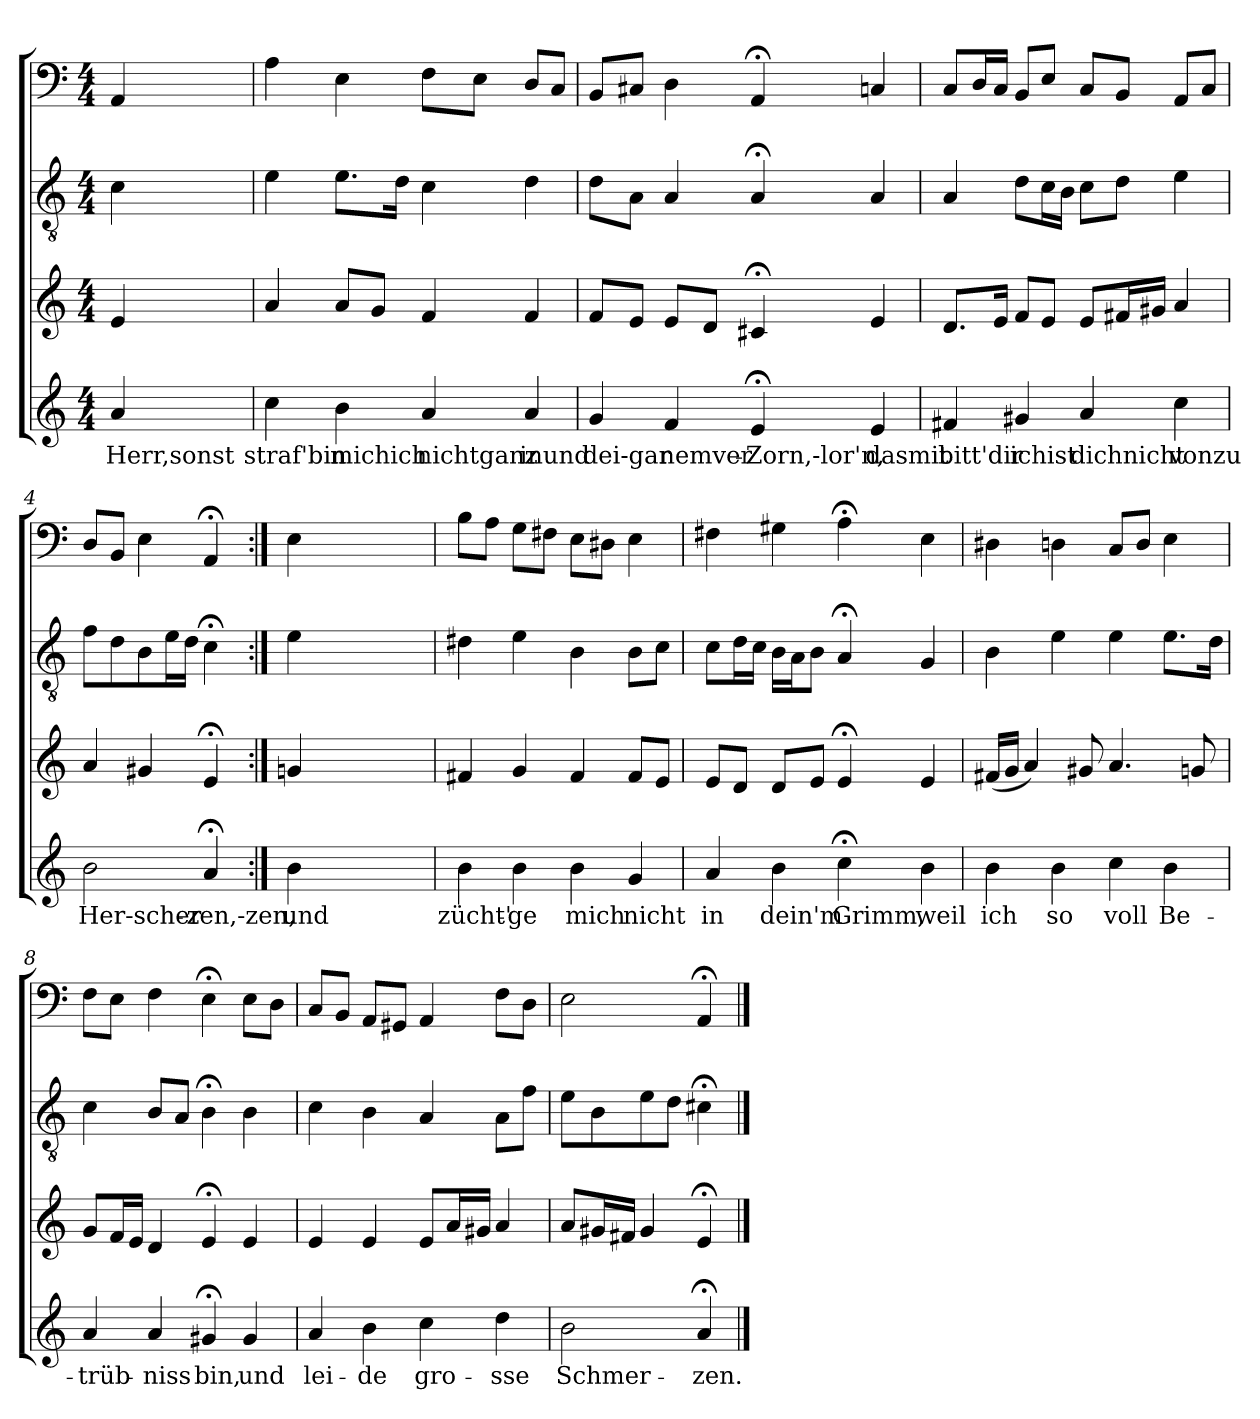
**kern	**text	**kern	**kern	**kern
*part4	*part4	*part3	*part2	*part1
*staff4	*staff4	*staff3	*staff2	*staff1
*clefG2	*	*clefG2	*clefGv2	*clefF4
*k[]	*	*k[]	*k[]	*k[]
*a:	*	*a:	*a:	*a:
*M4/4	*	*M4/4	*M4/4	*M4/4
=	=	=	=	=
4a/	Herr,sonst	4e/	4c\	4AA/
2ryy	.	2ryy	2ryy	2ryy
4ryy	.	4ryy	4ryy	4ryy
=1	=1	=1	=1	=1
4cc\	straf'bin	4a/	4e\	4A\
4b\	michich	8a/L	8.e\L	4E\
.	.	8g/J	.	.
.	.	.	16d\Jk	.
4a/	nichtganz	4f/	4c\	8F\L
.	.	.	.	8E\J
4a/	inund	4f/	4d\	8D/L
.	.	.	.	8C/J
=2	=2	=2	=2	=2
4g/	dei-gar	8f/L	8d\L	8BB/L
.	.	8e/J	8A\J	8C#X/J
4f/	-nemver-	8e/L	4A/	4D\
.	.	8d/J	.	.
4e;</	Zorn,-lor'n,	4c#X;</	4A;</	4AA;</
4e/	dasmit	4e/	4A/	4Cn/
=3	=3	=3	=3	=3
4f#X/	bitt'dir	8.d/L	4A/	8C/L
.	.	.	.	16D/L
.	.	16e/Jk	.	16C/JJ
4g#X/	ichist	8f/L	8d\L	8BB/L
.	.	8e/J	16c\L	8E/J
.	.	.	16B\JJ	.
4a/	dichnicht	8e/L	8c\L	8C/L
.	.	16f#X/L	8d\J	8BB/J
.	.	16g#X/JJ	.	.
4cc\	vonzu	4a/	4e\	8AA/L
.	.	.	.	8C/J
=4	=4	=4	=4	=4
2b\	Her-scher-	4a/	8f\L	8D/L
.	.	.	8d\	8BB/J
.	.	4g#X/	8B\	4E\
.	.	.	16e\L	.
.	.	.	16d\JJ	.
4a;</	-zen,-zen,	4e;</	4c;<\	4AA;</
=:|!	=:|!	=:|!	=:|!	=:|!
4b\	und	4gn/	4e\	4E\
2ryy	.	2ryy	2ryy	2ryy
4ryy	.	4ryy	4ryy	4ryy
=5	=5	=5	=5	=5
4b\	zücht'-	4f#X/	4d#X\	8B\L
.	.	.	.	8A\J
4b\	-ge	4g/	4e\	8G\L
.	.	.	.	8F#X\J
4b\	mich	4f#/	4B\	8E\L
.	.	.	.	8D#X\J
4g/	nicht	8f#/L	8B\L	4E\
.	.	8e/J	8c\J	.
=6	=6	=6	=6	=6
4a/	in	8e/L	8c\L	4F#X\
.	.	8d/J	16d\L	.
.	.	.	16c\JJ	.
4b\	dein'm	8d/L	16B\LL	4G#X\
.	.	.	16A\J	.
.	.	8e/J	8B\J	.
4cc;<\	Grimm,	4e;</	4A;</	4A;<\
4b\	weil	4e/	4G/	4E\
=7	=7	=7	=7	=7
4b\	ich	(16f#X/LL	4B\	4D#X\
.	.	16g/JJ	.	.
.	.	4a/)	.	.
4b\	so	.	4e\	4Dn\
.	.	8g#X/	.	.
4cc\	voll	4.a/	4e\	8C/L
.	.	.	.	8D/J
4b\	Be-	.	8.e\L	4E\
.	.	8gn/	.	.
.	.	.	16d\Jk	.
=8	=8	=8	=8	=8
4a/	-trüb-	8g/L	4c\	8F\L
.	.	16f/L	.	8E\J
.	.	16e/JJ	.	.
4a/	-niss	4d/	8B/L	4F\
.	.	.	8A/J	.
4g#X;</	bin,	4e;</	4B;<\	4E;<\
4g#/	und	4e/	4B\	8E\L
.	.	.	.	8D\J
=9	=9	=9	=9	=9
4a/	lei-	4e/	4c\	8C/L
.	.	.	.	8BB/J
4b\	-de	4e/	4B\	8AA/L
.	.	.	.	8GG#X/J
4cc\	gro-	8e/L	4A/	4AA/
.	.	16a/L	.	.
.	.	16g#X/JJ	.	.
4dd\	-sse	4a/	8A\L	8F\L
.	.	.	8f\J	8D\J
=10	=10	=10	=10	=10
2b\	Schmer-	8a/L	8e\L	2E\
.	.	16g#X/L	8B\	.
.	.	16f#X/JJ	.	.
.	.	4g#/	8e\	.
.	.	.	8d\J	.
4a;</	-zen.	4e;</	4c#X;<\	4AA;</
==	==	==	==	==
*-	*-	*-	*-	*-
